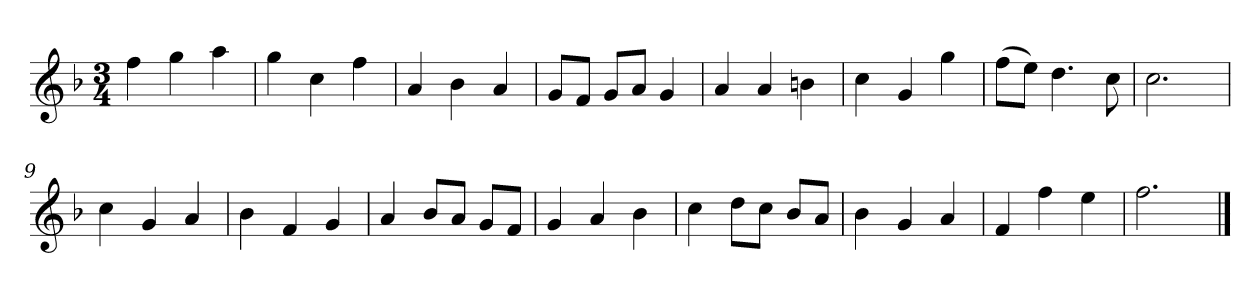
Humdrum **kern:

**kern
*part1
*staff1
*k[b-]
*M3/4
*MM120
=1
4ff
4gg
4aa
=2
4gg
4cc
4ff
=3
4a
4b-
4a
=4
8gL
8fJ
8gL
8aJ
4g
=5
4a
4a
4bn
=6
4cc
4g
4gg
=7
(8ffL
8eeJ)
4.dd
8cc
=8
2.cc
=9
4cc
4g
4a
=10
4b-
4f
4g
=11
4a
8b-L
8aJ
8gL
8fJ
=12
4g
4a
4b-
=13
4cc
8ddL
8ccJ
8b-L
8aJ
=14
4b-
4g
4a
=15
4f
4ff
4ee
=16
2.ff
==
*-
